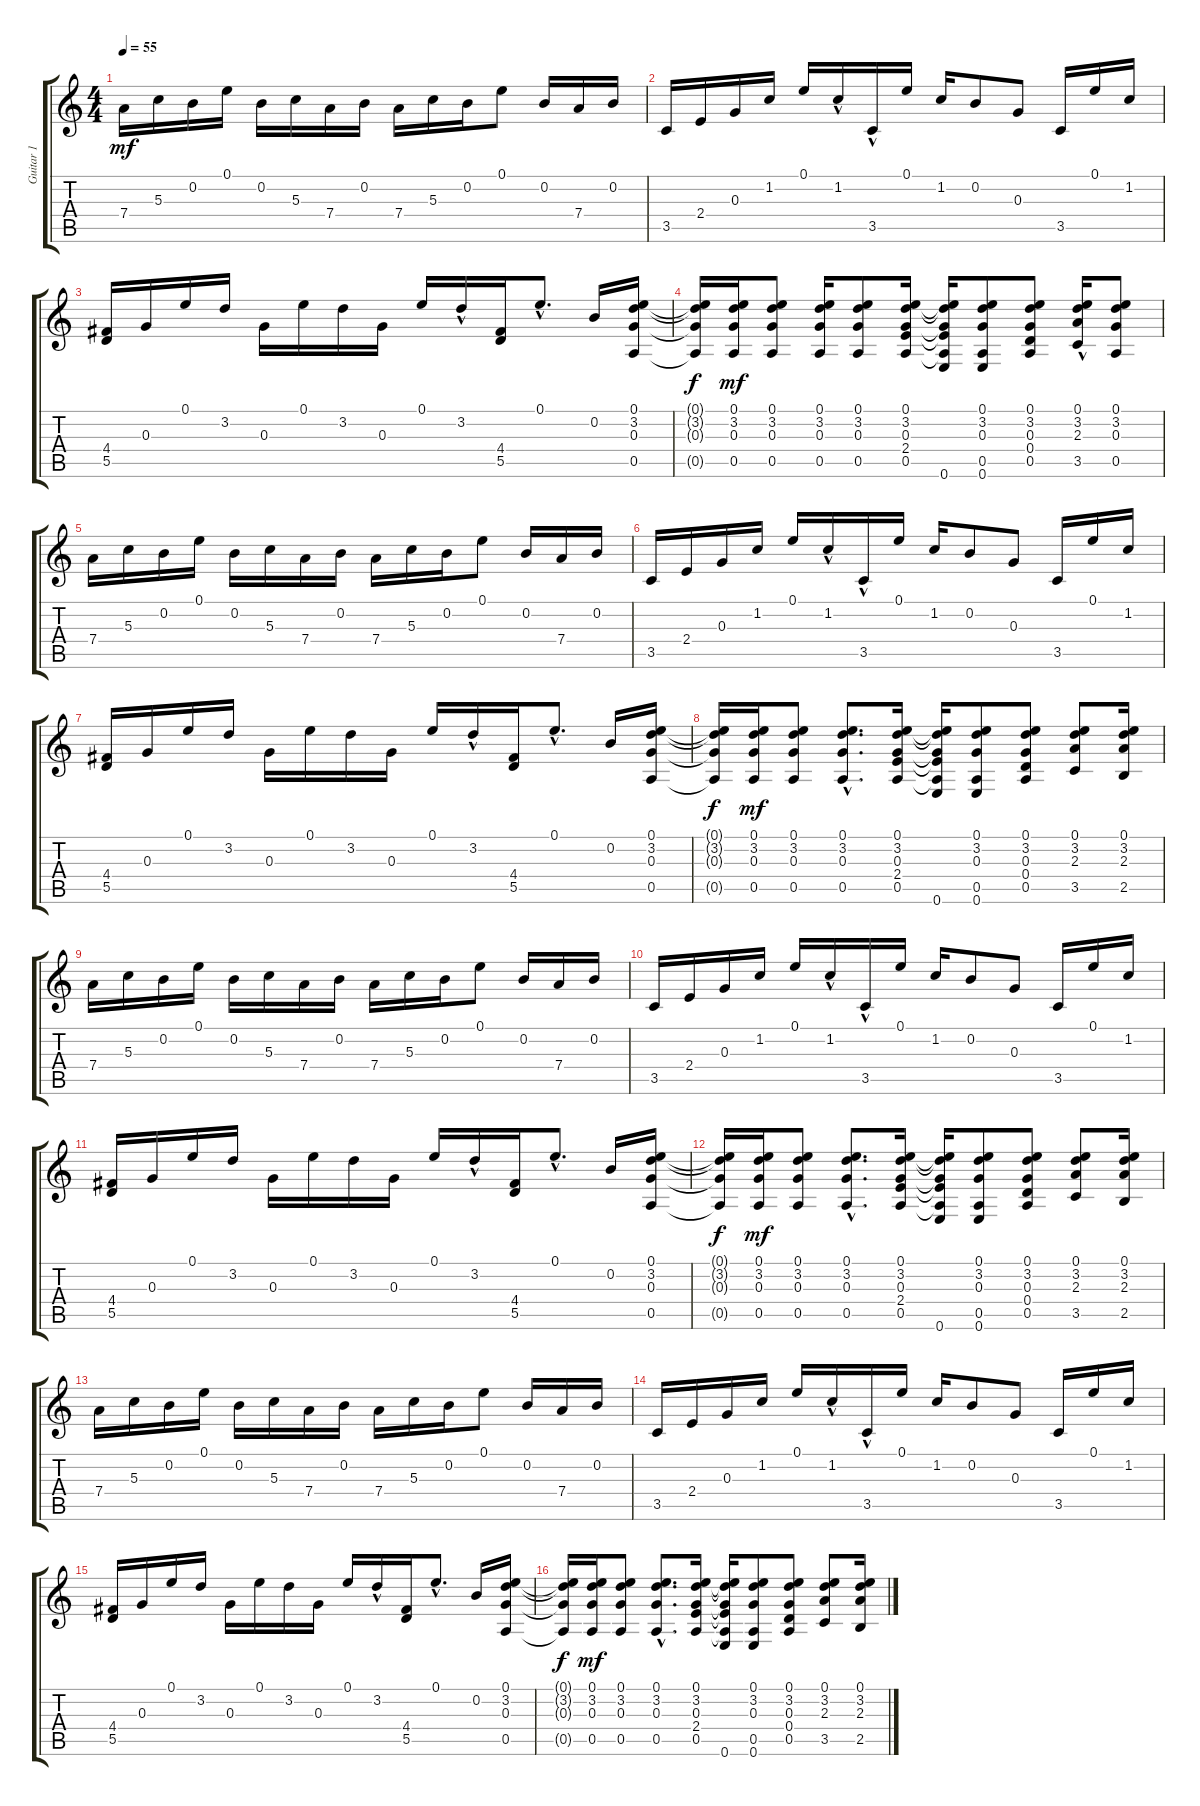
\track ("Guitar 1" "Guitar 1") {instrument acousticguitarnylon}
\staff {score tabs}
\tuning (E4 B3 G3 D3 A2 E2) {hide}
\ts (4 4)
\tempo 55
\clef g2
\ks c
7.4.16{dy mf} 5.3.16 0.2.16 0.1.16 0.2.16 5.3.16 7.4.16 0.2.16 7.4.16 5.3.16 0.2.16 0.1.8 0.2.16 7.4.16 0.2.16 |
3.5.16 2.4.16 0.3.16 1.2.16 0.1.16 1.2{hac}.16 3.5{hac}.16 0.1.16 1.2.16 0.2.8 0.3.8 3.5.16 0.1.16 1.2.16 |
(4.4 5.5).16 0.3.16 0.1.16 3.2.16 0.3.16 0.1.16 3.2.16 0.3.16 0.1.16 3.2{hac}.16 (4.4 5.5).16 0.1{hac}.8{d} 0.2.16 (0.1 3.2 0.3 0.5).16 |
(0.1{t} 3.2{t} 0.3{t} 0.5{t}).16{dy f} (0.1 3.2 0.3 0.5).16{dy mf} (0.1 3.2 0.3 0.5).8 (0.1 3.2 0.3 0.5).16 (0.1 3.2 0.3 0.5).8 (0.1 3.2 0.3 2.4 0.5).16 (0.1{t} 3.2{t} 0.3{t} 2.4{t} 0.5{t} 0.6).16 (0.1 3.2 0.3 0.5 0.6).8 (0.1 3.2 0.3 0.4 0.5).8 (0.1 3.2 2.3 3.5{hac}).16 (0.1 3.2 0.3 0.5).8 |
7.4.16 5.3.16 0.2.16 0.1.16 0.2.16 5.3.16 7.4.16 0.2.16 7.4.16 5.3.16 0.2.16 0.1.8 0.2.16 7.4.16 0.2.16 |
3.5.16 2.4.16 0.3.16 1.2.16 0.1.16 1.2{hac}.16 3.5{hac}.16 0.1.16 1.2.16 0.2.8 0.3.8 3.5.16 0.1.16 1.2.16 |
(4.4 5.5).16 0.3.16 0.1.16 3.2.16 0.3.16 0.1.16 3.2.16 0.3.16 0.1.16 3.2{hac}.16 (4.4 5.5).16 0.1{hac}.8{d} 0.2.16 (0.1 3.2 0.3 0.5).16 |
(0.1{t} 3.2{t} 0.3{t} 0.5{t}).16{dy f} (0.1 3.2 0.3 0.5).16{dy mf} (0.1 3.2 0.3 0.5).8 (0.1{hac} 3.2{hac} 0.3{hac} 0.5{hac}).8{d} (0.1 3.2 0.3 2.4 0.5).16 (0.1{t} 3.2{t} 0.3{t} 2.4{t} 0.5{t} 0.6).16 (0.1 3.2 0.3 0.5 0.6).8 (0.1 3.2 0.3 0.4 0.5).8 (0.1 3.2 2.3 3.5).8 (0.1 3.2 2.3 2.5).16 |
7.4.16 5.3.16 0.2.16 0.1.16 0.2.16 5.3.16 7.4.16 0.2.16 7.4.16 5.3.16 0.2.16 0.1.8 0.2.16 7.4.16 0.2.16 |
3.5.16 2.4.16 0.3.16 1.2.16 0.1.16 1.2{hac}.16 3.5{hac}.16 0.1.16 1.2.16 0.2.8 0.3.8 3.5.16 0.1.16 1.2.16 |
(4.4 5.5).16 0.3.16 0.1.16 3.2.16 0.3.16 0.1.16 3.2.16 0.3.16 0.1.16 3.2{hac}.16 (4.4 5.5).16 0.1{hac}.8{d} 0.2.16 (0.1 3.2 0.3 0.5).16 |
(0.1{t} 3.2{t} 0.3{t} 0.5{t}).16{dy f} (0.1 3.2 0.3 0.5).16{dy mf} (0.1 3.2 0.3 0.5).8 (0.1{hac} 3.2{hac} 0.3{hac} 0.5{hac}).8{d} (0.1 3.2 0.3 2.4 0.5).16 (0.1{t} 3.2{t} 0.3{t} 2.4{t} 0.5{t} 0.6).16 (0.1 3.2 0.3 0.5 0.6).8 (0.1 3.2 0.3 0.4 0.5).8 (0.1 3.2 2.3 3.5).8 (0.1 3.2 2.3 2.5).16 |
7.4.16 5.3.16 0.2.16 0.1.16 0.2.16 5.3.16 7.4.16 0.2.16 7.4.16 5.3.16 0.2.16 0.1.8 0.2.16 7.4.16 0.2.16 |
3.5.16 2.4.16 0.3.16 1.2.16 0.1.16 1.2{hac}.16 3.5{hac}.16 0.1.16 1.2.16 0.2.8 0.3.8 3.5.16 0.1.16 1.2.16 |
(4.4 5.5).16 0.3.16 0.1.16 3.2.16 0.3.16 0.1.16 3.2.16 0.3.16 0.1.16 3.2{hac}.16 (4.4 5.5).16 0.1{hac}.8{d} 0.2.16 (0.1 3.2 0.3 0.5).16 |
(0.1{t} 3.2{t} 0.3{t} 0.5{t}).16{dy f} (0.1 3.2 0.3 0.5).16{dy mf} (0.1 3.2 0.3 0.5).8 (0.1{hac} 3.2{hac} 0.3{hac} 0.5{hac}).8{d} (0.1 3.2 0.3 2.4 0.5).16 (0.1{t} 3.2{t} 0.3{t} 2.4{t} 0.5{t} 0.6).16 (0.1 3.2 0.3 0.5 0.6).8 (0.1 3.2 0.3 0.4 0.5).8 (0.1 3.2 2.3 3.5).8 (0.1 3.2 2.3 2.5).16
